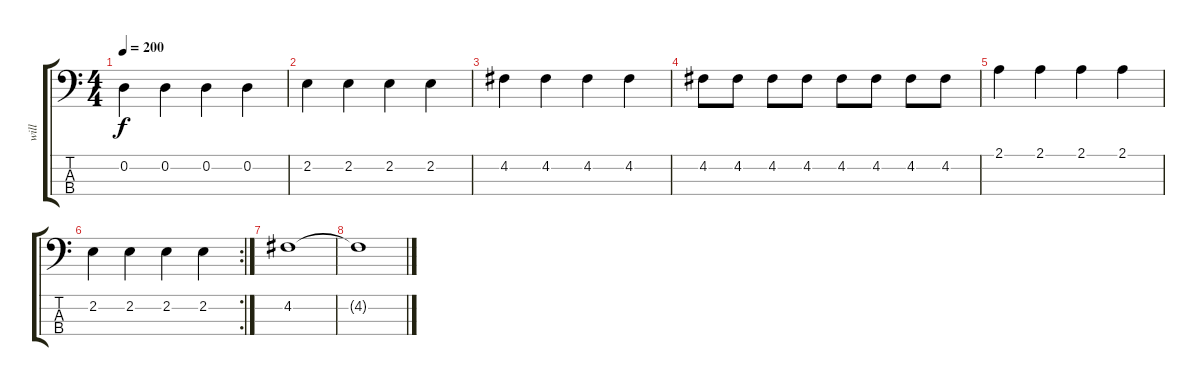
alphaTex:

\track ("will" "will") {instrument electricbassfinger}
\staff {score tabs}
\tuning (G2 D2 A1 E1) {hide}
\ts (4 4)
\tempo 200
\clef f4
\ks c
0.2.4{dy f} 0.2.4 0.2.4 0.2.4 |
2.2.4 2.2.4 2.2.4 2.2.4 |
4.2.4 4.2.4 4.2.4 4.2.4 |
4.2.8 4.2.8 4.2.8 4.2.8 4.2.8 4.2.8 4.2.8 4.2.8 |
2.1.4 2.1.4 2.1.4 2.1.4 |
\rc 2
2.2.4 2.2.4 2.2.4 2.2.4 |
4.2.1 |
4.2{t}.1
